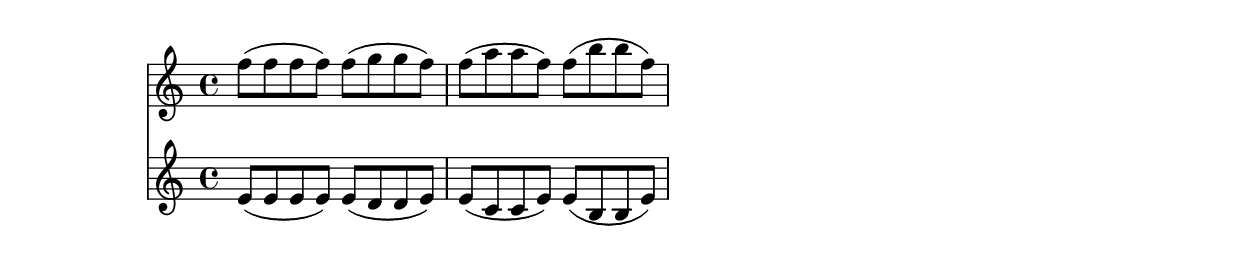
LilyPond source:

\version "1.7.16"

\score{
	\notes\relative c''<
		\time 4/4
		\context Staff{
			f8(f f)f f(g g)f f(a a)f f(b b)f
		}
		\context Staff=x{
			e,(e e)e e(d d)e e(c c)e e(b b)e
		}
	>
	\paper{
		raggedright = ##t
	}
}
%% new-chords-done %%
